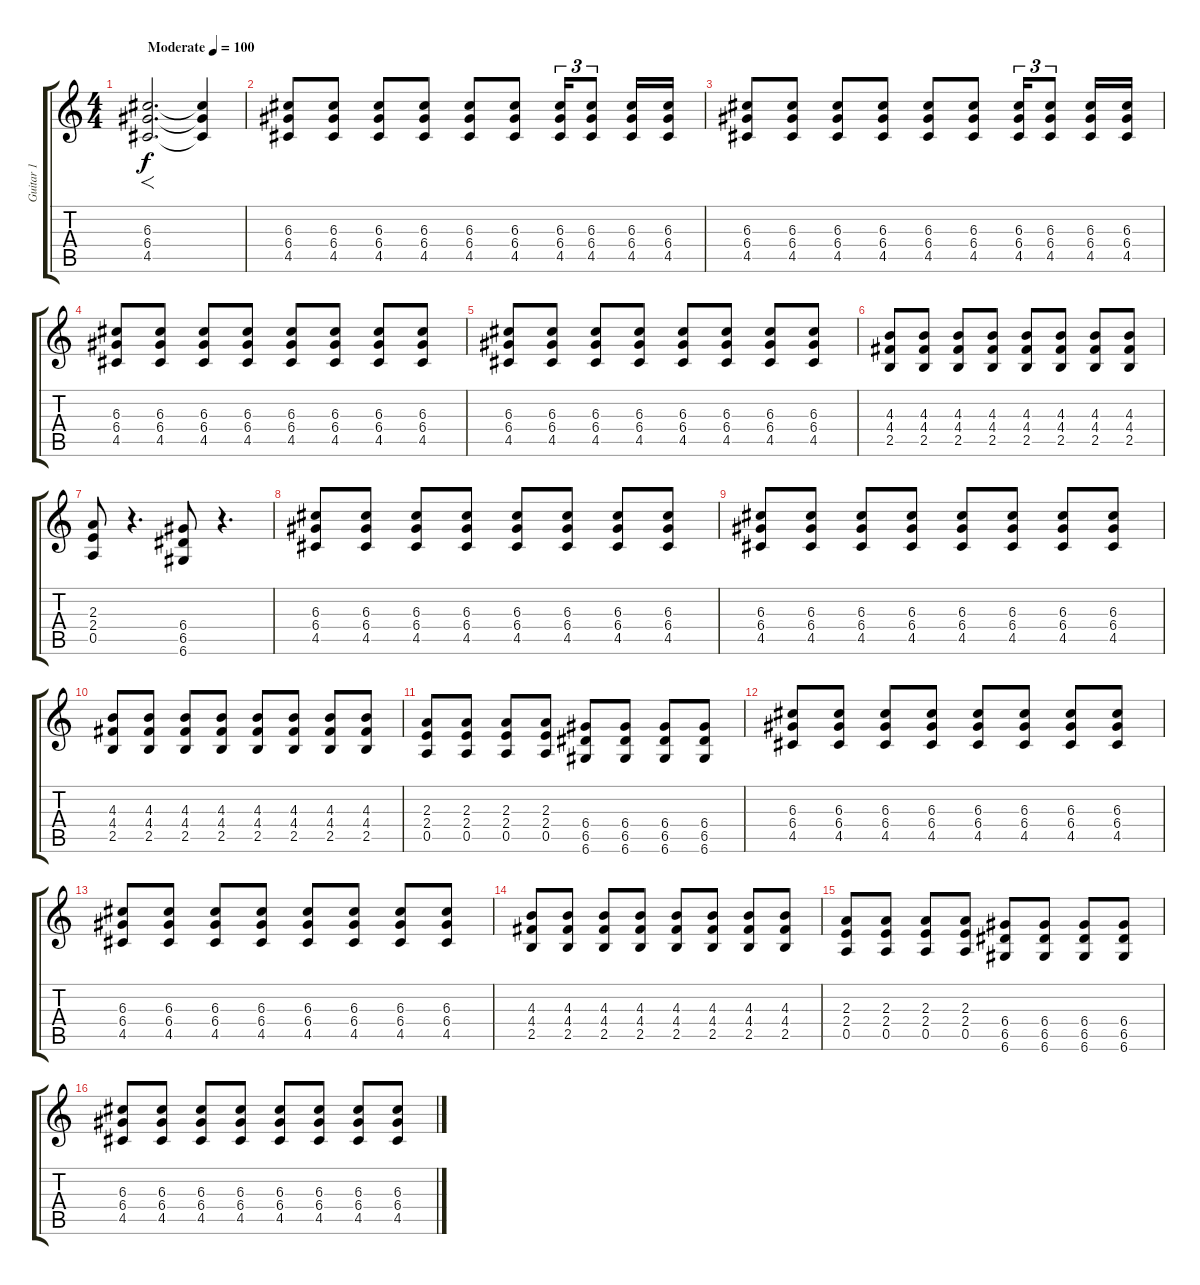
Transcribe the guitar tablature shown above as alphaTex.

\track ("Guitar 1" "Guitar 1") {instrument distortionguitar}
\staff {score tabs}
\tuning (E4 B3 G3 D3 A2 D2) {hide}
\ts (4 4)
\tempo (100 "Moderate")
\clef g2
\ks c
(6.3 6.4 4.5).2{f d dy f instrument distortionguitar} (6.3{t} 6.4{t} 4.5{t}).4 |
(6.3 6.4 4.5).8 (6.3 6.4 4.5).8 (6.3 6.4 4.5).8 (6.3 6.4 4.5).8 (6.3 6.4 4.5).8 (6.3 6.4 4.5).8 (6.3 6.4 4.5).16{tu (3 2)} (6.3 6.4 4.5).8{tu (3 2)} (6.3 6.4 4.5).16 (6.3 6.4 4.5).16 |
(6.3 6.4 4.5).8 (6.3 6.4 4.5).8 (6.3 6.4 4.5).8 (6.3 6.4 4.5).8 (6.3 6.4 4.5).8 (6.3 6.4 4.5).8 (6.3 6.4 4.5).16{tu (3 2)} (6.3 6.4 4.5).8{tu (3 2)} (6.3 6.4 4.5).16 (6.3 6.4 4.5).16 |
(6.3 6.4 4.5).8 (6.3 6.4 4.5).8 (6.3 6.4 4.5).8 (6.3 6.4 4.5).8 (6.3 6.4 4.5).8 (6.3 6.4 4.5).8 (6.3 6.4 4.5).8 (6.3 6.4 4.5).8 |
(6.3 6.4 4.5).8 (6.3 6.4 4.5).8 (6.3 6.4 4.5).8 (6.3 6.4 4.5).8 (6.3 6.4 4.5).8 (6.3 6.4 4.5).8 (6.3 6.4 4.5).8 (6.3 6.4 4.5).8 |
(4.3 4.4 2.5).8 (4.3 4.4 2.5).8 (4.3 4.4 2.5).8 (4.3 4.4 2.5).8 (4.3 4.4 2.5).8 (4.3 4.4 2.5).8 (4.3 4.4 2.5).8 (4.3 4.4 2.5).8 |
(2.3 2.4 0.5).8 r.4{d} (6.4 6.5 6.6).8 r.4{d} |
(6.3 6.4 4.5).8 (6.3 6.4 4.5).8 (6.3 6.4 4.5).8 (6.3 6.4 4.5).8 (6.3 6.4 4.5).8 (6.3 6.4 4.5).8 (6.3 6.4 4.5).8 (6.3 6.4 4.5).8 |
(6.3 6.4 4.5).8 (6.3 6.4 4.5).8 (6.3 6.4 4.5).8 (6.3 6.4 4.5).8 (6.3 6.4 4.5).8 (6.3 6.4 4.5).8 (6.3 6.4 4.5).8 (6.3 6.4 4.5).8 |
(4.3 4.4 2.5).8 (4.3 4.4 2.5).8 (4.3 4.4 2.5).8 (4.3 4.4 2.5).8 (4.3 4.4 2.5).8 (4.3 4.4 2.5).8 (4.3 4.4 2.5).8 (4.3 4.4 2.5).8 |
(2.3 2.4 0.5).8 (2.3 2.4 0.5).8 (2.3 2.4 0.5).8 (2.3 2.4 0.5).8 (6.4 6.5 6.6).8 (6.4 6.5 6.6).8 (6.4 6.5 6.6).8 (6.4 6.5 6.6).8 |
(6.3 6.4 4.5).8 (6.3 6.4 4.5).8 (6.3 6.4 4.5).8 (6.3 6.4 4.5).8 (6.3 6.4 4.5).8 (6.3 6.4 4.5).8 (6.3 6.4 4.5).8 (6.3 6.4 4.5).8 |
(6.3 6.4 4.5).8 (6.3 6.4 4.5).8 (6.3 6.4 4.5).8 (6.3 6.4 4.5).8 (6.3 6.4 4.5).8 (6.3 6.4 4.5).8 (6.3 6.4 4.5).8 (6.3 6.4 4.5).8 |
(4.3 4.4 2.5).8 (4.3 4.4 2.5).8 (4.3 4.4 2.5).8 (4.3 4.4 2.5).8 (4.3 4.4 2.5).8 (4.3 4.4 2.5).8 (4.3 4.4 2.5).8 (4.3 4.4 2.5).8 |
(2.3 2.4 0.5).8 (2.3 2.4 0.5).8 (2.3 2.4 0.5).8 (2.3 2.4 0.5).8 (6.4 6.5 6.6).8 (6.4 6.5 6.6).8 (6.4 6.5 6.6).8 (6.4 6.5 6.6).8 |
(6.3 6.4 4.5).8 (6.3 6.4 4.5).8 (6.3 6.4 4.5).8 (6.3 6.4 4.5).8 (6.3 6.4 4.5).8 (6.3 6.4 4.5).8 (6.3 6.4 4.5).8 (6.3 6.4 4.5).8
